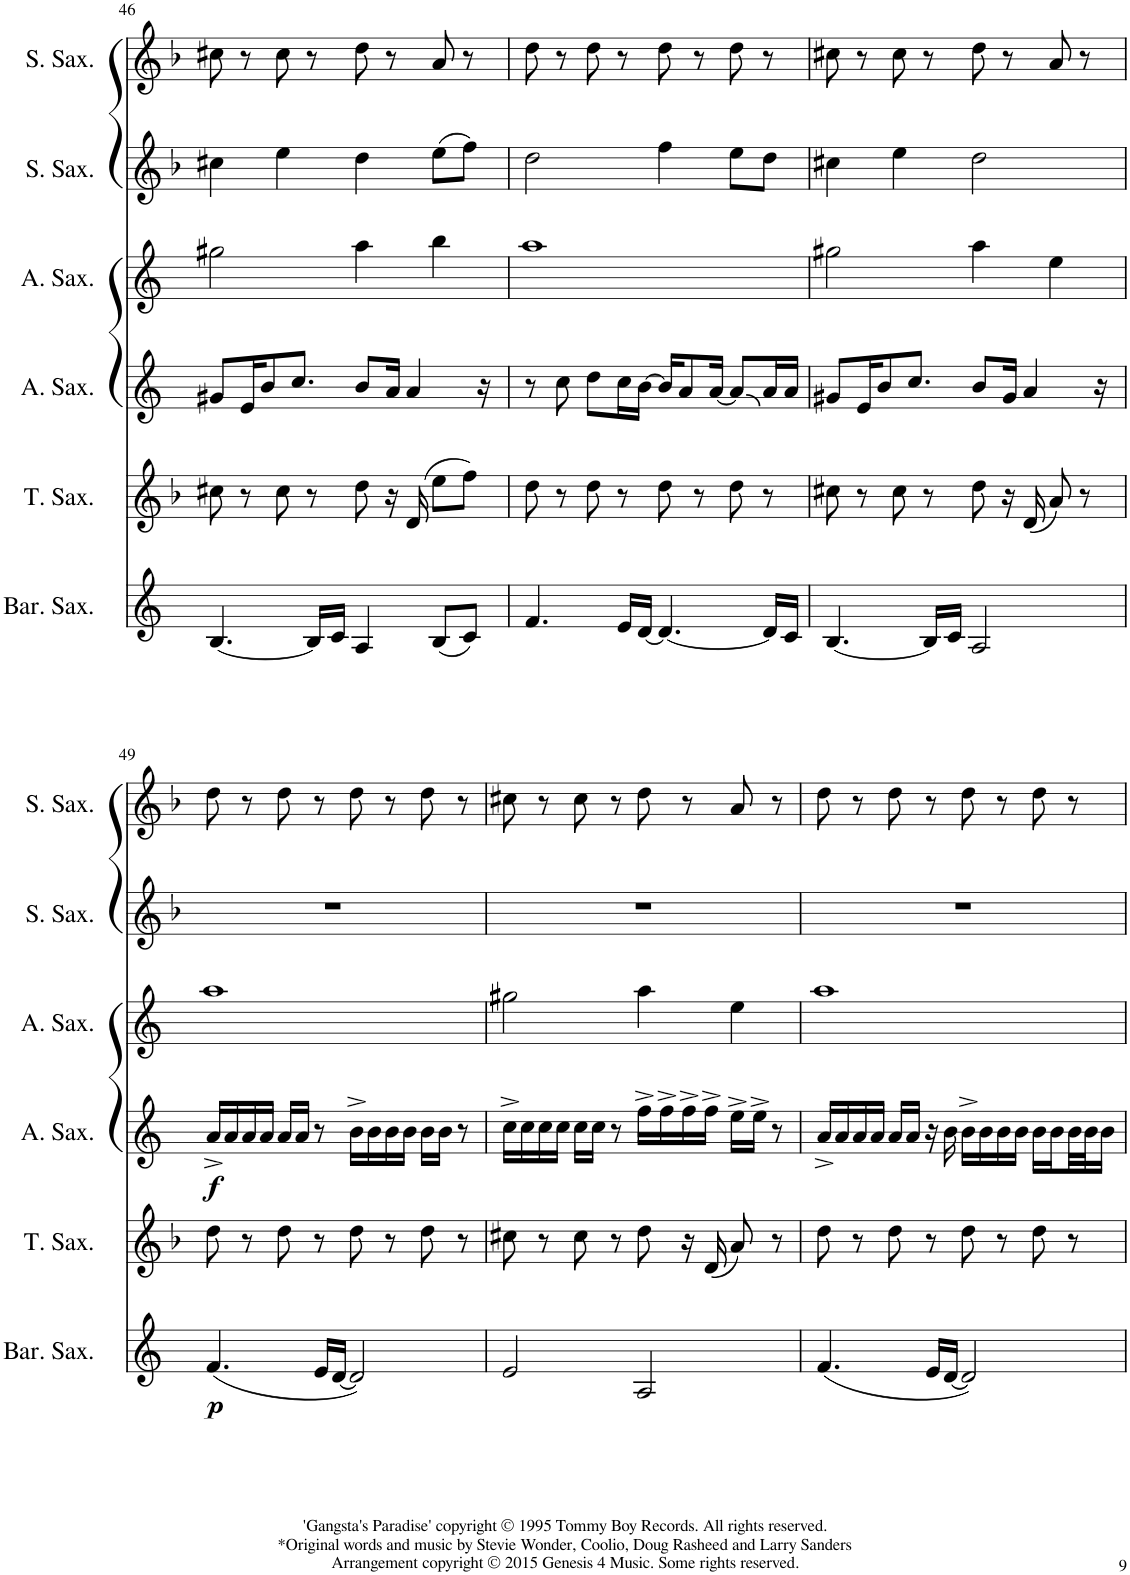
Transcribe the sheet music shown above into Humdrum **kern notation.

**kern	**dynam	**kern	**kern	**dynam	**kern	**kern	**kern
*part6	*part6	*part5	*part4	*part4	*part3	*part2	*part1
*staff6	*staff6	*staff5	*staff4	*staff4	*staff3	*staff2	*staff1
*I"Baritone Saxophone	*	*I"Tenor Saxophone	*I"Alto Saxophone	*	*I"Alto Saxophone	*I"Soprano Saxophone	*I"Soprano Saxophone
*I'Bar. Sax.	*	*I'T. Sax.	*I'A. Sax.	*	*I'A. Sax.	*I'S. Sax.	*I'S. Sax.
!!LO:PB:g=z
*clefG2	*	*clefG2	*clefG2	*	*clefG2	*clefG2	*clefG2
*Trd12c21	*	*Trd8c14	*Trd5c9	*	*Trd5c9	*Trd1c2	*Trd1c2
*k[]	*	*k[b-]	*k[]	*	*k[]	*k[b-]	*k[b-]
*M4/4	*	*M4/4	*M4/4	*	*M4/4	*M4/4	*M4/4
=46	=46	=46	=46	=46	=46	=46	=46
[4.B/	.	8cc#X\	8g#X/L	.	2gg#X\	4cc#X\	8cc#X\
.	.	8r	16e/K	.	.	.	8r
.	.	.	8b/	.	.	.	.
.	.	8cc#\	.	.	.	4ee\	8cc#\
.	.	.	8.cc/J	.	.	.	.
16B/LL]	.	8r	.	.	.	.	8r
16c/JJ	.	.	.	.	.	.	.
4A/	.	8dd\	8b/L	.	4aa\	4dd\	8dd\
.	.	16r	16a/Jk	.	.	.	8r
.	.	(16d/	4a/	.	.	.	.
(8B/L	.	8ee\L	.	.	4bb\	(8ee\L	8a/
8c/J)	.	8ff\J)	.	.	.	8ff\J)	8r
.	.	.	16r	.	.	.	.
=47	=47	=47	=47	=47	=47	=47	=47
4.f/	.	8dd\	8r	.	1aa	2dd\	8dd\
.	.	8r	8cc\	.	.	.	8r
.	.	8dd\	8dd\L	.	.	.	8dd\
16e/LL	.	8r	16cc\L	.	.	.	8r
[16d/JJ	.	.	[16b\JJ	.	.	.	.
4.d/_	.	8dd\	16b/KL]	.	.	4ff\	8dd\
.	.	.	8a/	.	.	.	.
.	.	8r	.	.	.	.	8r
.	.	.	[16a/Jk	.	.	.	.
.	.	8dd\	8a/L]	.	.	8ee\L	8dd\
16d/LL]	.	8r	16a/L	.	.	8dd\J	8r
16c/JJ	.	.	16a/JJ	.	.	.	.
=48	=48	=48	=48	=48	=48	=48	=48
[4.B/	.	8cc#X\	8g#X/L	.	2gg#X\	4cc#X\	8cc#X\
.	.	8r	16e/K	.	.	.	8r
.	.	.	8b/	.	.	.	.
.	.	8cc#\	.	.	.	4ee\	8cc#\
.	.	.	8.cc/J	.	.	.	.
16B/LL]	.	8r	.	.	.	.	8r
16c/JJ	.	.	.	.	.	.	.
2A/	.	8dd\	8b/L	.	4aa\	2dd\	8dd\
.	.	16r	16g#/Jk	.	.	.	8r
.	.	(16d/	4a/	.	.	.	.
.	.	8a/)	.	.	4ee\	.	8a/
.	.	8r	.	.	.	.	8r
.	.	.	16r	.	.	.	.
!!LO:LB:g=z
=49	=49	=49	=49	=49	=49	=49	=49
!	!LO:DY:b	!	!	!LO:DY:b	!	!	!
(4.f/	p	8dd\	16a^/LL	f	1aa	1r	8dd\
.	.	.	16a/	.	.	.	.
.	.	8r	16a/	.	.	.	8r
.	.	.	16a/JJ	.	.	.	.
.	.	8dd\	16a/LL	.	.	.	8dd\
.	.	.	16a/JJ	.	.	.	.
16e/LL	.	8r	8r	.	.	.	8r
[16d/JJ	.	.	.	.	.	.	.
2d/])	.	8dd\	16b^\LL	.	.	.	8dd\
.	.	.	16b\	.	.	.	.
.	.	8r	16b\	.	.	.	8r
.	.	.	16b\JJ	.	.	.	.
.	.	8dd\	16b\LL	.	.	.	8dd\
.	.	.	16b\JJ	.	.	.	.
.	.	8r	8r	.	.	.	8r
=50	=50	=50	=50	=50	=50	=50	=50
2e/	.	8cc#X\	16cc^\LL	.	2gg#X\	1r	8cc#X\
.	.	.	16cc\	.	.	.	.
.	.	8r	16cc\	.	.	.	8r
.	.	.	16cc\JJ	.	.	.	.
.	.	8cc#\	16cc\LL	.	.	.	8cc#\
.	.	.	16cc\JJ	.	.	.	.
.	.	8r	8r	.	.	.	8r
2A/	.	8dd\	16ff^\LL	.	4aa\	.	8dd\
.	.	.	16ff^\	.	.	.	.
.	.	16r	16ff^\	.	.	.	8r
.	.	(16d/	16ff^\JJ	.	.	.	.
.	.	8a/)	16ee^\LL	.	4ee\	.	8a/
.	.	.	16ee^\JJ	.	.	.	.
.	.	8r	8r	.	.	.	8r
=51	=51	=51	=51	=51	=51	=51	=51
(4.f/	.	8dd\	16a^/LL	.	1aa	1r	8dd\
.	.	.	16a/	.	.	.	.
.	.	8r	16a/	.	.	.	8r
.	.	.	16a/JJ	.	.	.	.
.	.	8dd\	16a/LL	.	.	.	8dd\
.	.	.	16a/JJ	.	.	.	.
16e/LL	.	8r	16r	.	.	.	8r
[16d/JJ	.	.	16b\	.	.	.	.
2d/])	.	8dd\	16b^\LL	.	.	.	8dd\
.	.	.	16b\	.	.	.	.
.	.	8r	16b\	.	.	.	8r
.	.	.	16b\JJ	.	.	.	.
.	.	8dd\	16b\LL	.	.	.	8dd\
.	.	.	16b\	.	.	.	.
.	.	8r	32b\L	.	.	.	8r
.	.	.	32b\J	.	.	.	.
.	.	.	16b\JJ	.	.	.	.
=	=	=	=	=	=	=	=
*-	*-	*-	*-	*-	*-	*-	*-
